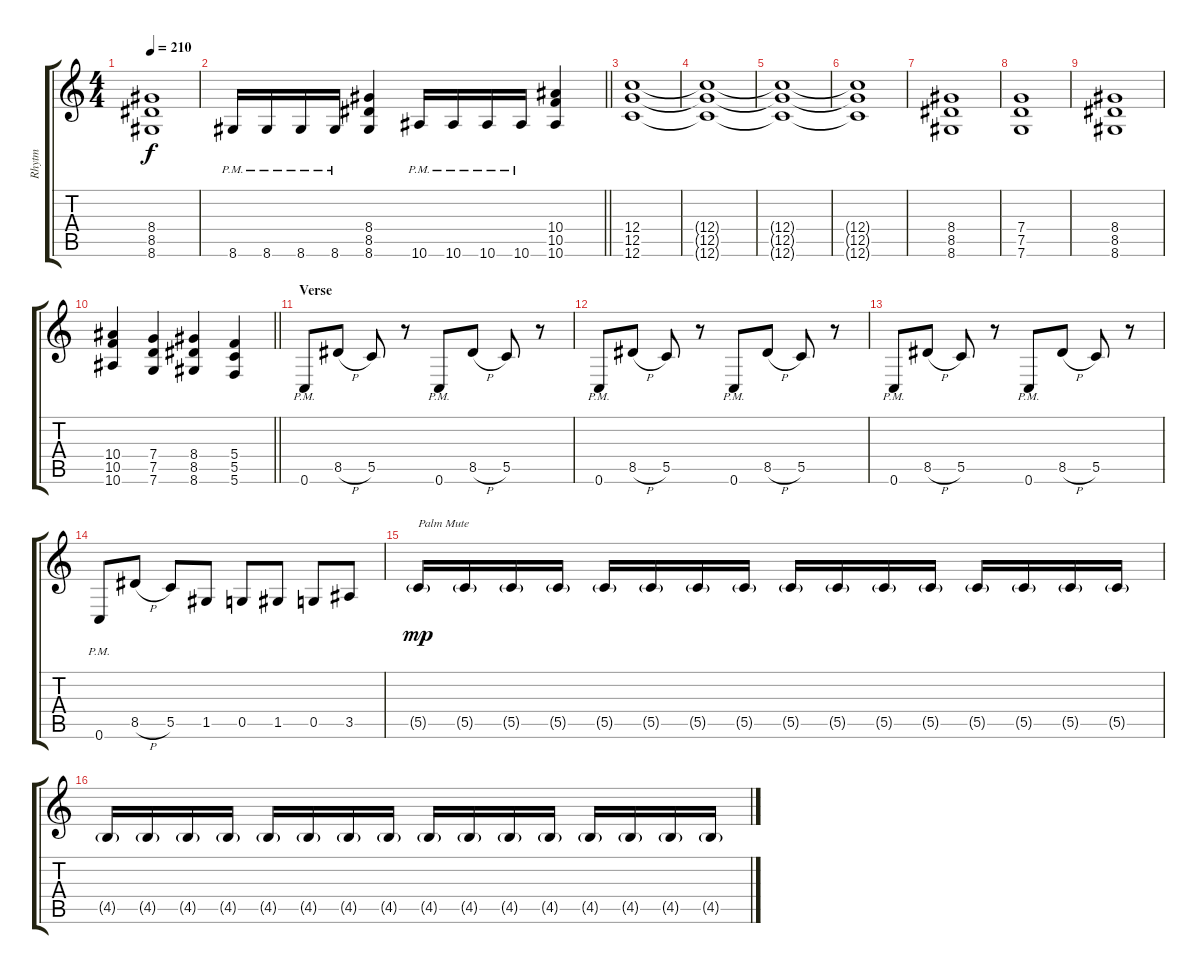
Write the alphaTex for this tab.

\track ("Rhytm" "Rhytm") {instrument distortionguitar}
\staff {score tabs}
\tuning (D4 A3 F3 C3 G2 C2) {hide}
\ts (4 4)
\tempo 210
\clef g2
\ks c
(8.4 8.5 8.6).1{dy f} |
\barLineRight lightlight
8.6{pm}.16 8.6{pm}.16 8.6{pm}.16 8.6{pm}.16 (8.4 8.5 8.6).4 10.6{pm}.16 10.6{pm}.16 10.6{pm}.16 10.6{pm}.16 (10.4 10.5 10.6).4 |
(12.4 12.5 12.6).1 |
(12.4{t} 12.5{t} 12.6{t}).1 |
(12.4{t} 12.5{t} 12.6{t}).1 |
(12.4{t} 12.5{t} 12.6{t}).1 |
(8.4 8.5 8.6).1 |
(7.4 7.5 7.6).1 |
(8.4 8.5 8.6).1 |
\barLineRight lightlight
(10.4 10.5 10.6).4 (7.4 7.5 7.6).4 (8.4 8.5 8.6).4 (5.4 5.5 5.6).4 |
\section ("" "Verse")
0.6{pm}.8 8.5{h}.8 5.5.8 r.8 0.6{pm}.8 8.5{h}.8 5.5.8 r.8 |
0.6{pm}.8 8.5{h}.8 5.5.8 r.8 0.6{pm}.8 8.5{h}.8 5.5.8 r.8 |
0.6{pm}.8 8.5{h}.8 5.5.8 r.8 0.6{pm}.8 8.5{h}.8 5.5.8 r.8 |
0.6{pm}.8 8.5{h}.8 5.5.8 1.5.8 0.5.8 1.5.8 0.5.8 3.5.8 |
5.5{g}.16{txt "Palm Mute" dy mp} 5.5{g}.16 5.5{g}.16 5.5{g}.16 5.5{g}.16 5.5{g}.16 5.5{g}.16 5.5{g}.16 5.5{g}.16 5.5{g}.16 5.5{g}.16 5.5{g}.16 5.5{g}.16 5.5{g}.16 5.5{g}.16 5.5{g}.16 |
4.5{g}.16 4.5{g}.16 4.5{g}.16 4.5{g}.16 4.5{g}.16 4.5{g}.16 4.5{g}.16 4.5{g}.16 4.5{g}.16 4.5{g}.16 4.5{g}.16 4.5{g}.16 4.5{g}.16 4.5{g}.16 4.5{g}.16 4.5{g}.16
